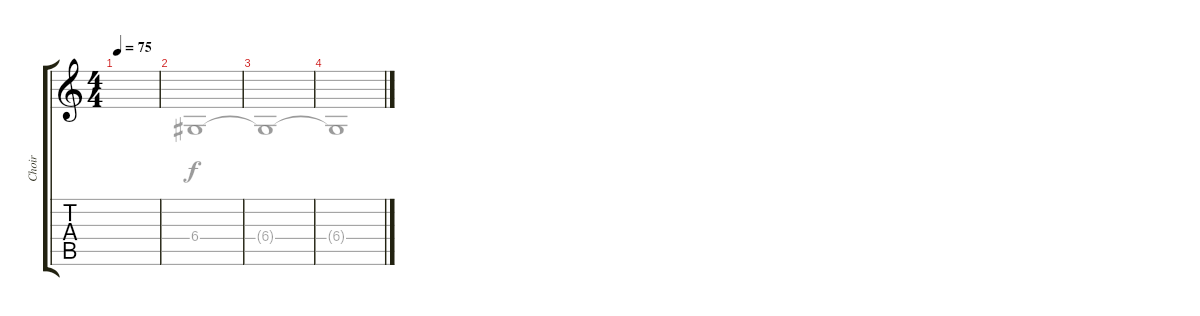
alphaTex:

\track ("Choir" "Choir") {instrument choiraahs}
\staff {score tabs}
\tuning (E4 B3 G3 D3 A2 E2) {hide}
\voice
\ts (4 4)
\tempo 75
\clef g2
\ks c
|
|
|
\voice
\clef g2
\ks c
|
6.4.1 |
6.4{t}.1 |
6.4{t}.1
